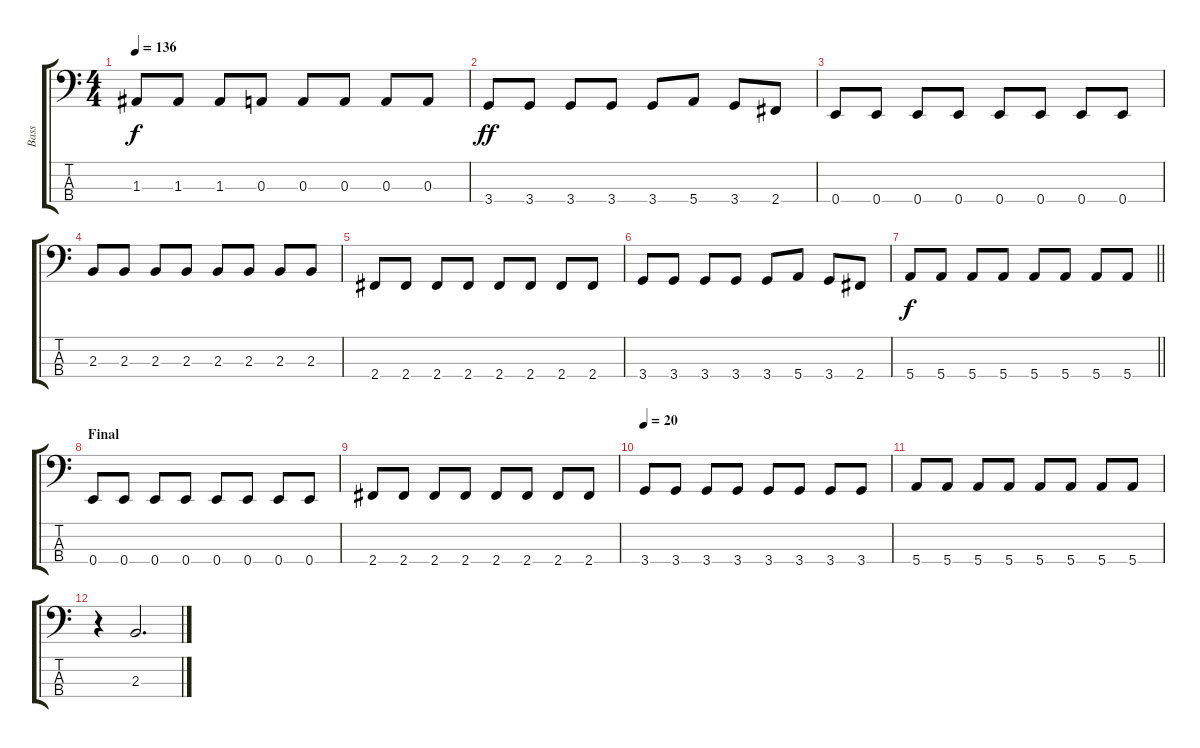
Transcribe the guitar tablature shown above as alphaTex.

\track ("Bass" "Bass") {instrument electricbasspick}
\staff {score tabs}
\tuning (G2 D2 A1 E1) {hide}
\ts (4 4)
\tempo 136
\clef f4
\ks c
1.3.8{dy f} 1.3.8 1.3.8 0.3.8 0.3.8 0.3.8 0.3.8 0.3.8 |
3.4.8{dy ff} 3.4.8 3.4.8 3.4.8 3.4.8 5.4.8 3.4.8 2.4.8 |
0.4.8 0.4.8 0.4.8 0.4.8 0.4.8 0.4.8 0.4.8 0.4.8 |
2.3.8 2.3.8 2.3.8 2.3.8 2.3.8 2.3.8 2.3.8 2.3.8 |
2.4.8 2.4.8 2.4.8 2.4.8 2.4.8 2.4.8 2.4.8 2.4.8 |
3.4.8 3.4.8 3.4.8 3.4.8 3.4.8 5.4.8 3.4.8 2.4.8 |
\barLineRight lightlight
5.4.8{dy f} 5.4.8 5.4.8 5.4.8 5.4.8 5.4.8 5.4.8 5.4.8 |
\section ("" "Final")
0.4.8 0.4.8 0.4.8 0.4.8 0.4.8 0.4.8 0.4.8 0.4.8 |
2.4.8 2.4.8 2.4.8 2.4.8 2.4.8 2.4.8 2.4.8 2.4.8 |
\tempo 20
3.4.8 3.4.8 3.4.8 3.4.8 3.4.8 3.4.8 3.4.8 3.4.8 |
5.4.8 5.4.8 5.4.8 5.4.8 5.4.8 5.4.8 5.4.8 5.4.8 |
r.4 2.3.2{d}
